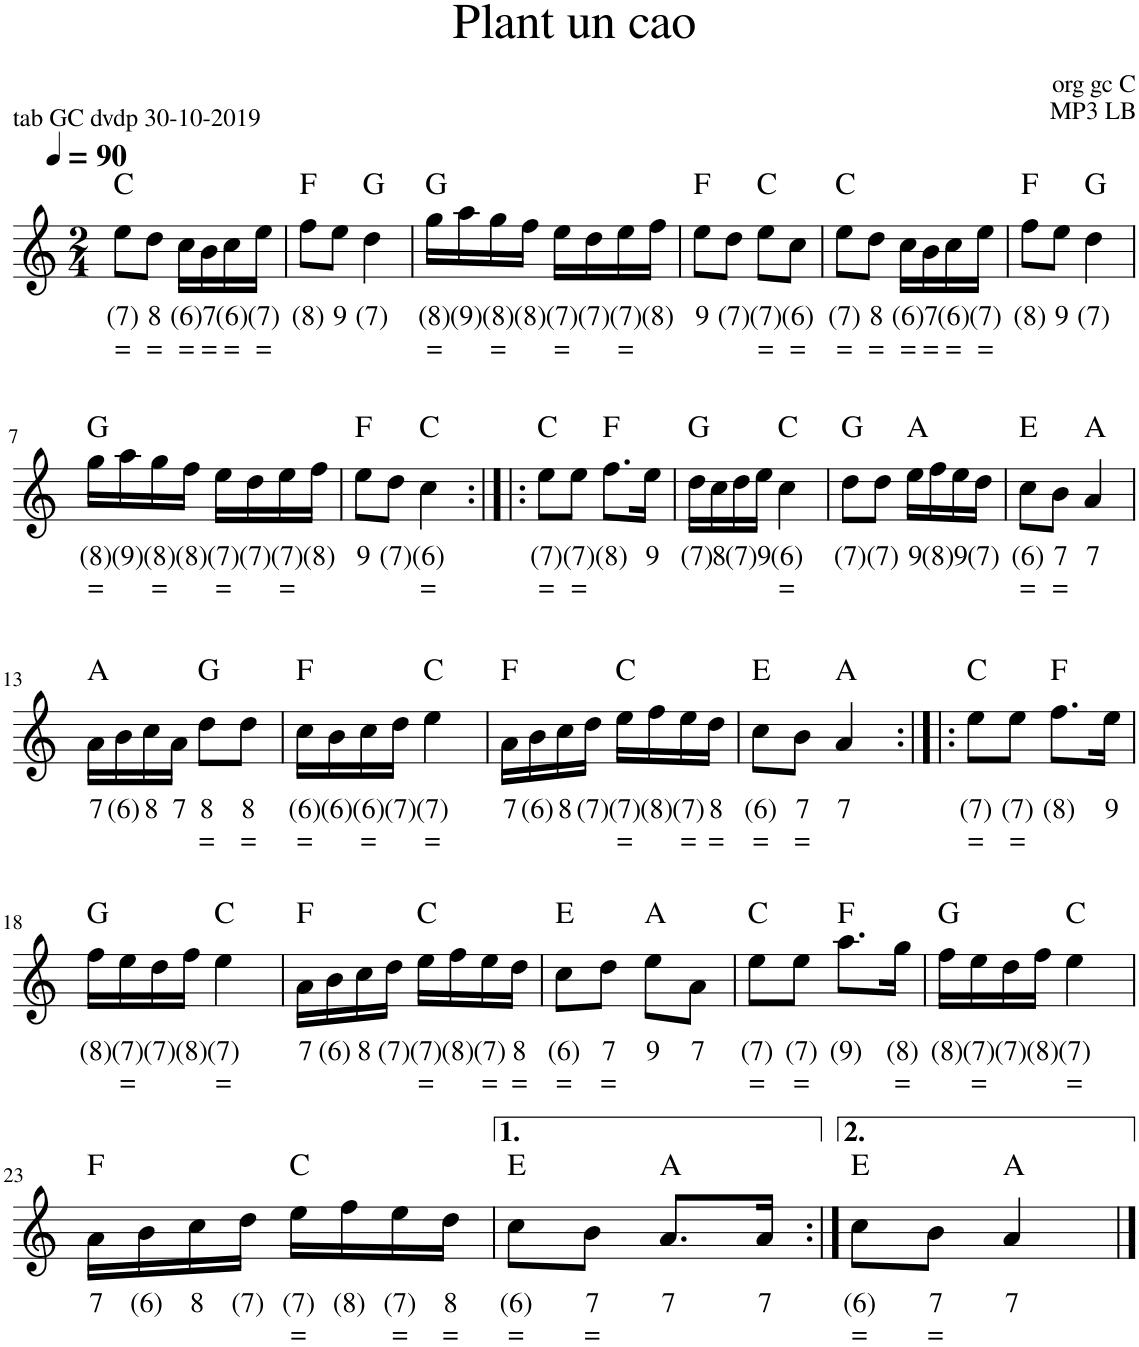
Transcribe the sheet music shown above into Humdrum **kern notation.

**kern	**text	**text	**harte
*part1	*part1	*part1	*part1
*staff1	*staff1	*staff1	*
*I"Stem	*	*	*
*clefG2	*	*	*
*k[]	*	*	*
*M2/4	*	*	*
*MM90	*	*	*
=1	=1	=1	=1
!	!LO:LY:b	!LO:LY:b	!
8ee\L	(7)	=	C:maj
!	!LO:LY:b	!LO:LY:b	!
8dd\J	8	=	.
!	!LO:LY:b	!LO:LY:b	!
16cc\LL	(6)	=	.
!	!LO:LY:b	!LO:LY:b	!
16b\	7	=	.
!	!LO:LY:b	!LO:LY:b	!
16cc\	(6)	=	.
!	!LO:LY:b	!LO:LY:b	!
16ee\JJ	(7)	=	.
=2	=2	=2	=2
!	!LO:LY:b	!	!
8ff\L	(8)	.	F:maj
!	!LO:LY:b	!	!
8ee\J	9	.	.
!	!LO:LY:b	!	!
4dd\	(7)	.	G:maj
=3	=3	=3	=3
!	!LO:LY:b	!LO:LY:b	!
16gg\LL	(8)	=	G:maj
!	!LO:LY:b	!	!
16aa\	(9)	.	.
!	!LO:LY:b	!LO:LY:b	!
16gg\	(8)	=	.
!	!LO:LY:b	!	!
16ff\JJ	(8)	.	.
!	!LO:LY:b	!LO:LY:b	!
16ee\LL	(7)	=	.
!	!LO:LY:b	!	!
16dd\	(7)	.	.
!	!LO:LY:b	!LO:LY:b	!
16ee\	(7)	=	.
!	!LO:LY:b	!	!
16ff\JJ	(8)	.	.
=4	=4	=4	=4
!	!LO:LY:b	!	!
8ee\L	9	.	F:maj
!	!LO:LY:b	!	!
8dd\J	(7)	.	.
!	!LO:LY:b	!LO:LY:b	!
8ee\L	(7)	=	C:maj
!	!LO:LY:b	!LO:LY:b	!
8cc\J	(6)	=	.
=5	=5	=5	=5
!	!LO:LY:b	!LO:LY:b	!
8ee\L	(7)	=	C:maj
!	!LO:LY:b	!LO:LY:b	!
8dd\J	8	=	.
!	!LO:LY:b	!LO:LY:b	!
16cc\LL	(6)	=	.
!	!LO:LY:b	!LO:LY:b	!
16b\	7	=	.
!	!LO:LY:b	!LO:LY:b	!
16cc\	(6)	=	.
!	!LO:LY:b	!LO:LY:b	!
16ee\JJ	(7)	=	.
=6	=6	=6	=6
!	!LO:LY:b	!	!
8ff\L	(8)	.	F:maj
!	!LO:LY:b	!	!
8ee\J	9	.	.
!	!LO:LY:b	!	!
4dd\	(7)	.	G:maj
!!LO:LB:g=z
=7	=7	=7	=7
!	!LO:LY:b	!LO:LY:b	!
16gg\LL	(8)	=	G:maj
!	!LO:LY:b	!	!
16aa\	(9)	.	.
!	!LO:LY:b	!LO:LY:b	!
16gg\	(8)	=	.
!	!LO:LY:b	!	!
16ff\JJ	(8)	.	.
!	!LO:LY:b	!LO:LY:b	!
16ee\LL	(7)	=	.
!	!LO:LY:b	!	!
16dd\	(7)	.	.
!	!LO:LY:b	!LO:LY:b	!
16ee\	(7)	=	.
!	!LO:LY:b	!	!
16ff\JJ	(8)	.	.
=8	=8	=8	=8
!	!LO:LY:b	!	!
8ee\L	9	.	F:maj
!	!LO:LY:b	!	!
8dd\J	(7)	.	.
!	!LO:LY:b	!LO:LY:b	!
4cc\	(6)	=	C:maj
=9:|!|:	=9:|!|:	=9:|!|:	=9:|!|:
!	!LO:LY:b	!LO:LY:b	!
8ee\L	(7)	=	C:maj
!	!LO:LY:b	!LO:LY:b	!
8ee\J	(7)	=	.
!	!LO:LY:b	!	!
8.ff\L	(8)	.	F:maj
!	!LO:LY:b	!	!
16ee\Jk	9	.	.
=10	=10	=10	=10
!	!LO:LY:b	!	!
16dd\LL	(7)	.	G:maj
!	!LO:LY:b	!	!
16cc\	8	.	.
!	!LO:LY:b	!	!
16dd\	(7)	.	.
!	!LO:LY:b	!	!
16ee\JJ	9	.	.
!	!LO:LY:b	!LO:LY:b	!
4cc\	(6)	=	C:maj
=11	=11	=11	=11
!	!LO:LY:b	!	!
8dd\L	(7)	.	G:maj
!	!LO:LY:b	!	!
8dd\J	(7)	.	.
!	!LO:LY:b	!	!
16ee\LL	9	.	A:maj
!	!LO:LY:b	!	!
16ff\	(8)	.	.
!	!LO:LY:b	!	!
16ee\	9	.	.
!	!LO:LY:b	!	!
16dd\JJ	(7)	.	.
=12	=12	=12	=12
!	!LO:LY:b	!LO:LY:b	!
8ccn\L	(6)	=	E:maj
!	!LO:LY:b	!LO:LY:b	!
8b\J	7	=	.
!	!LO:LY:b	!	!
4a/	7	.	A:maj
!!LO:LB:g=z
=13	=13	=13	=13
!	!LO:LY:b	!	!
16a\LL	7	.	A:maj
!	!LO:LY:b	!	!
16b\	(6)	.	.
!	!LO:LY:b	!	!
16ccn\	8	.	.
!	!LO:LY:b	!	!
16a\JJ	7	.	.
!	!LO:LY:b	!LO:LY:b	!
8dd\L	8	=	G:maj
!	!LO:LY:b	!LO:LY:b	!
8dd\J	8	=	.
=14	=14	=14	=14
!	!LO:LY:b	!LO:LY:b	!
16cc\LL	(6)	=	F:maj
!	!LO:LY:b	!	!
16b\	(6)	.	.
!	!LO:LY:b	!LO:LY:b	!
16cc\	(6)	=	.
!	!LO:LY:b	!	!
16dd\JJ	(7)	.	.
!	!LO:LY:b	!LO:LY:b	!
4ee\	(7)	=	C:maj
=15	=15	=15	=15
!	!LO:LY:b	!	!
16a\LL	7	.	F:maj
!	!LO:LY:b	!	!
16b\	(6)	.	.
!	!LO:LY:b	!	!
16cc\	8	.	.
!	!LO:LY:b	!	!
16dd\JJ	(7)	.	.
!	!LO:LY:b	!LO:LY:b	!
16ee\LL	(7)	=	C:maj
!	!LO:LY:b	!	!
16ff\	(8)	.	.
!	!LO:LY:b	!LO:LY:b	!
16ee\	(7)	=	.
!	!LO:LY:b	!LO:LY:b	!
16dd\JJ	8	=	.
=16	=16	=16	=16
!	!LO:LY:b	!LO:LY:b	!
8cc\L	(6)	=	E:maj
!	!LO:LY:b	!LO:LY:b	!
8b\J	7	=	.
!	!LO:LY:b	!	!
4a/	7	.	A:maj
=17:|!|:	=17:|!|:	=17:|!|:	=17:|!|:
!	!LO:LY:b	!LO:LY:b	!
8ee\L	(7)	=	C:maj
!	!LO:LY:b	!LO:LY:b	!
8ee\J	(7)	=	.
!	!LO:LY:b	!	!
8.ff\L	(8)	.	F:maj
!	!LO:LY:b	!	!
16ee\Jk	9	.	.
!!LO:LB:g=z
=18	=18	=18	=18
!	!LO:LY:b	!	!
16ff\LL	(8)	.	G:maj
!	!LO:LY:b	!LO:LY:b	!
16ee\	(7)	=	.
!	!LO:LY:b	!	!
16dd\	(7)	.	.
!	!LO:LY:b	!	!
16ff\JJ	(8)	.	.
!	!LO:LY:b	!LO:LY:b	!
4ee\	(7)	=	C:maj
=19	=19	=19	=19
!	!LO:LY:b	!	!
16a\LL	7	.	F:maj
!	!LO:LY:b	!	!
16b\	(6)	.	.
!	!LO:LY:b	!	!
16cc\	8	.	.
!	!LO:LY:b	!	!
16dd\JJ	(7)	.	.
!	!LO:LY:b	!LO:LY:b	!
16ee\LL	(7)	=	C:maj
!	!LO:LY:b	!	!
16ff\	(8)	.	.
!	!LO:LY:b	!LO:LY:b	!
16ee\	(7)	=	.
!	!LO:LY:b	!LO:LY:b	!
16dd\JJ	8	=	.
=20	=20	=20	=20
!	!LO:LY:b	!LO:LY:b	!
8cc\L	(6)	=	E:maj
!	!LO:LY:b	!LO:LY:b	!
8dd\J	7	=	.
!	!LO:LY:b	!	!
8ee\L	9	.	A:maj
!	!LO:LY:b	!	!
8a\J	7	.	.
=21	=21	=21	=21
!	!LO:LY:b	!LO:LY:b	!
8ee\L	(7)	=	C:maj
!	!LO:LY:b	!LO:LY:b	!
8ee\J	(7)	=	.
!	!LO:LY:b	!	!
8.aa\L	(9)	.	F:maj
!	!LO:LY:b	!LO:LY:b	!
16gg\Jk	(8)	=	.
=22	=22	=22	=22
!	!LO:LY:b	!	!
16ff\LL	(8)	.	G:maj
!	!LO:LY:b	!LO:LY:b	!
16ee\	(7)	=	.
!	!LO:LY:b	!	!
16dd\	(7)	.	.
!	!LO:LY:b	!	!
16ff\JJ	(8)	.	.
!	!LO:LY:b	!LO:LY:b	!
4ee\	(7)	=	C:maj
!!LO:LB:g=z
=23	=23	=23	=23
!	!LO:LY:b	!	!
16a\LL	7	.	F:maj
!	!LO:LY:b	!	!
16b\	(6)	.	.
!	!LO:LY:b	!	!
16cc\	8	.	.
!	!LO:LY:b	!	!
16dd\JJ	(7)	.	.
!	!LO:LY:b	!LO:LY:b	!
16ee\LL	(7)	=	C:maj
!	!LO:LY:b	!	!
16ff\	(8)	.	.
!	!LO:LY:b	!LO:LY:b	!
16ee\	(7)	=	.
!	!LO:LY:b	!LO:LY:b	!
16dd\JJ	8	=	.
=24	=24	=24	=24
!	!LO:LY:b	!LO:LY:b	!
8cc\L	(6)	=	E:maj
!	!LO:LY:b	!LO:LY:b	!
8b\J	7	=	.
!	!LO:LY:b	!	!
8.a/L	7	.	A:maj
!	!LO:LY:b	!	!
16a/Jk	7	.	.
=25:|!	=25:|!	=25:|!	=25:|!
!	!LO:LY:b	!LO:LY:b	!
8ccn\L	(6)	=	E:maj
!	!LO:LY:b	!LO:LY:b	!
8b\J	7	=	.
!	!LO:LY:b	!	!
4a/	7	.	A:maj
==	==	==	==
*-	*-	*-	*-
